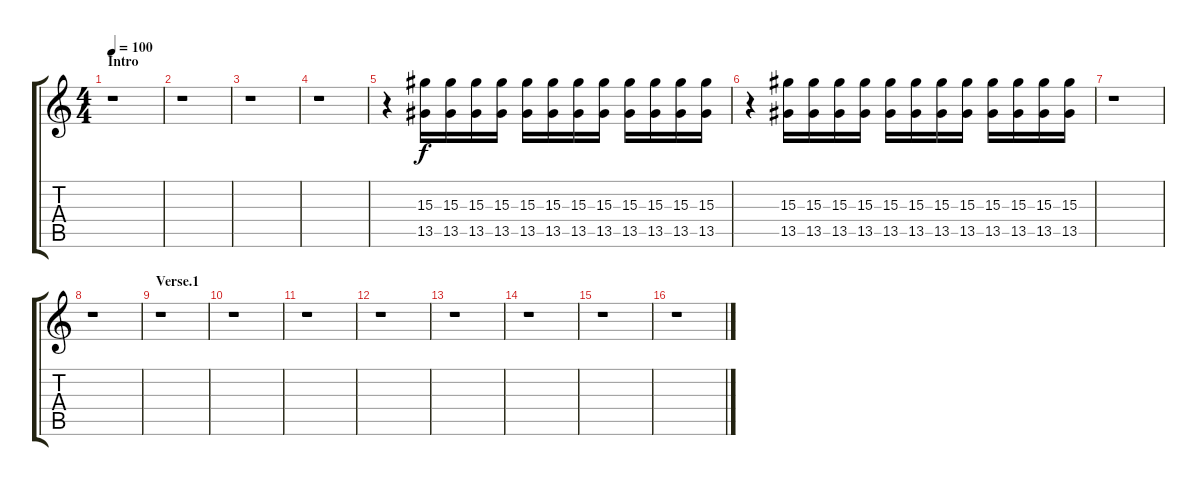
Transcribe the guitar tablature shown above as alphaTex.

\track "" {instrument distortionguitar}
\staff {score tabs}
\tuning (D4 A3 F3 C3 G2 C2) {hide}
\ts (4 4)
\section ("" "Intro")
\tempo 100
\clef g2
\ks c
r.1{dy f instrument distortionguitar} |
r.1 |
r.1 |
r.1 |
r.4 (15.3 13.5).16 (15.3 13.5).16 (15.3 13.5).16 (15.3 13.5).16 (15.3 13.5).16 (15.3 13.5).16 (15.3 13.5).16 (15.3 13.5).16 (15.3 13.5).16 (15.3 13.5).16 (15.3 13.5).16 (15.3 13.5).16 |
r.4 (15.3 13.5).16 (15.3 13.5).16 (15.3 13.5).16 (15.3 13.5).16 (15.3 13.5).16 (15.3 13.5).16 (15.3 13.5).16 (15.3 13.5).16 (15.3 13.5).16 (15.3 13.5).16 (15.3 13.5).16 (15.3 13.5).16 |
r.1 |
r.1 |
\section ("" "Verse.1")
r.1 |
r.1 |
r.1 |
r.1 |
r.1 |
r.1 |
r.1 |
r.1
